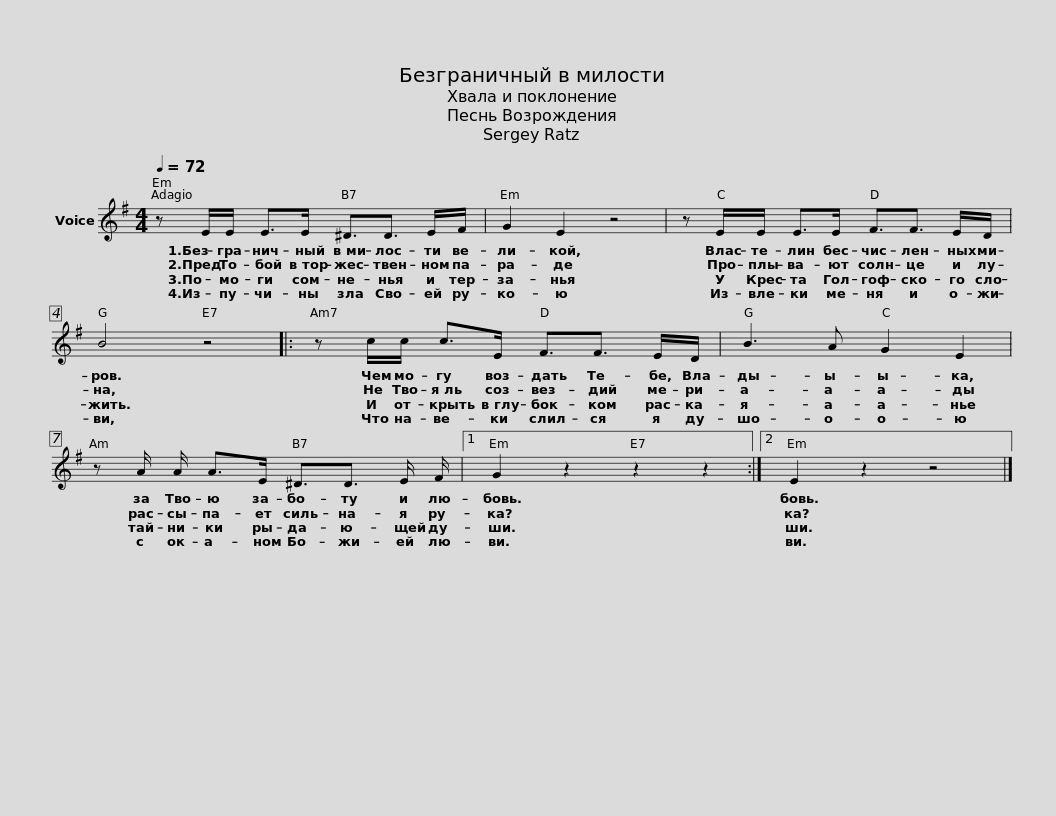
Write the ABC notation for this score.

X:1
L:1/8
Q:1/4=72
M:4/4
I:linebreak $
K:G
V:1 treble
V:1
 z E/E/ E>E ^D3/2D3/2 E/F/ | G2 E2 z4 |$ z E/E/ E>E F3/2F3/2 E/D/ | B4 z4 |:$ z c/c/ c>E F3/2F3/2 E/D/ | %5
 B3 A G2 E2 |$ z A/ A/ A>E ^D3/2D3/2 E/ F/ |1 G2 z2 z2 z2 :|2 E2 z2 z4 |] %9
